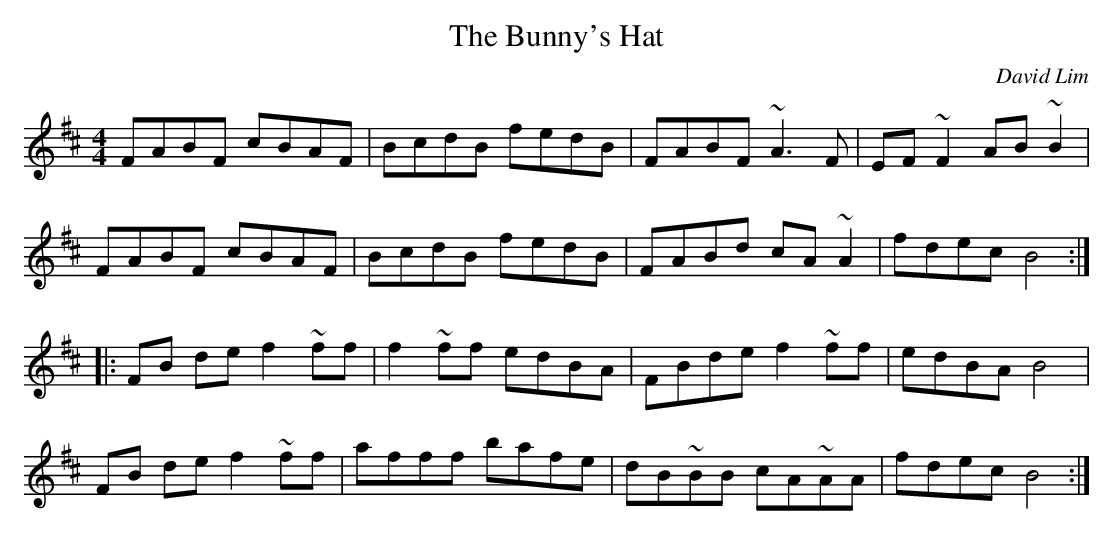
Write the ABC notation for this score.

X:1
T:The Bunny's Hat
M:4/4
L:1/8
C:David Lim
K:Bm
FABF cBAF | BcdB fedB | FABF ~A3 F | EF~F2 AB ~B2 |
FABF cBAF | BcdB fedB | FABd cA ~A2 | fdec B4 ::
FB de f2 ~ff | f2 ~ff  edBA | FBde f2 ~ff | edBA  B4 |
FB de f2 ~ff | afff bafe | dB~BB cA~AA | fdec B4 :|
